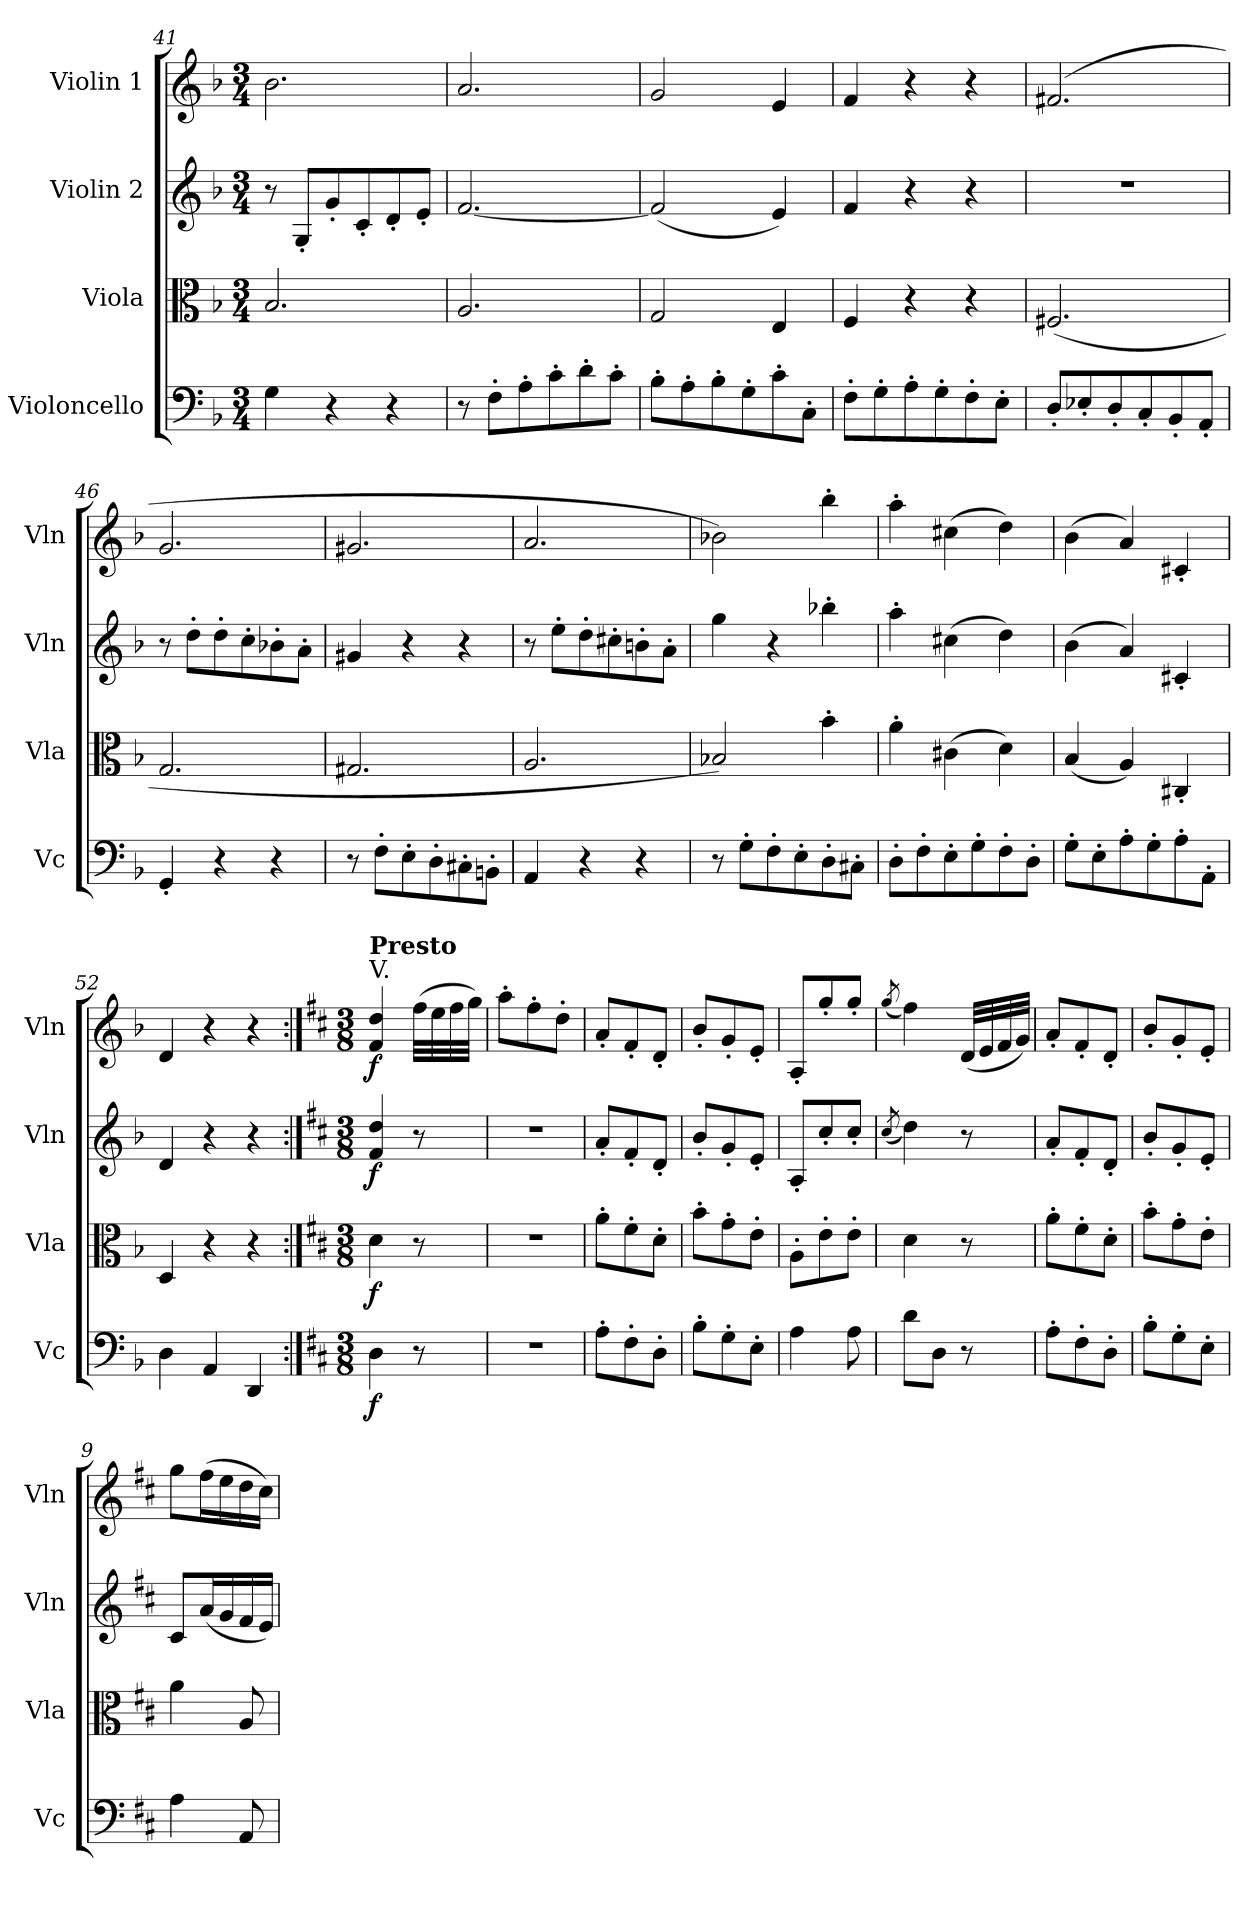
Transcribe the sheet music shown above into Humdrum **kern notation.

**kern	**dynam	**kern	**dynam	**kern	**dynam	**kern	**dynam
*part4	*part4	*part3	*part3	*part2	*part2	*part1	*part1
*staff4	*staff4	*staff3	*staff3	*staff2	*staff2	*staff1	*staff1
*I"Violoncello	*	*I"Viola	*	*I"Violin 2	*	*I"Violin 1	*
*I'Vc	*	*I'Vla	*	*I'Vln	*	*I'Vln	*
*clefF4	*	*clefC3	*	*clefG2	*	*clefG2	*
*k[b-]	*	*k[b-]	*	*k[b-]	*	*k[b-]	*
*M3/4	*	*M3/4	*	*M3/4	*	*M3/4	*
=41	=41	=41	=41	=41	=41	=41	=41
4G\	.	2.B-/	.	8r	.	2.b-\	.
.	.	.	.	8G'/L	.	.	.
4r	.	.	.	8g'/	.	.	.
.	.	.	.	8c'/	.	.	.
4r	.	.	.	8d'/	.	.	.
.	.	.	.	8e'/J	.	.	.
=42	=42	=42	=42	=42	=42	=42	=42
8r	.	2.A/	.	[2.f/	.	2.a/	.
8F'\L	.	.	.	.	.	.	.
8A'\	.	.	.	.	.	.	.
8c'\	.	.	.	.	.	.	.
8d'\	.	.	.	.	.	.	.
8c'\J	.	.	.	.	.	.	.
!!LO:LB:g=z
=43	=43	=43	=43	=43	=43	=43	=43
8B-'\L	.	2G/	.	(2f/]	.	2g/	.
8A'\	.	.	.	.	.	.	.
8B-'\	.	.	.	.	.	.	.
8G'\	.	.	.	.	.	.	.
8c'\	.	4E/	.	4e/)	.	4e/	.
8C'\J	.	.	.	.	.	.	.
=44	=44	=44	=44	=44	=44	=44	=44
8F'\L	.	4F/	.	4f/	.	4f/	.
8G'\	.	.	.	.	.	.	.
8A'\	.	4r	.	4r	.	4r	.
8G'\	.	.	.	.	.	.	.
8F'\	.	4r	.	4r	.	4r	.
8E'\J	.	.	.	.	.	.	.
=45	=45	=45	=45	=45	=45	=45	=45
8D'/L	.	(2.F#X/	.	2.r	.	(2.f#X/	.
8E-X'/	.	.	.	.	.	.	.
8D'/	.	.	.	.	.	.	.
8C'/	.	.	.	.	.	.	.
8BB-'/	.	.	.	.	.	.	.
8AA'/J	.	.	.	.	.	.	.
=46	=46	=46	=46	=46	=46	=46	=46
4GG'/	.	2.G/	.	8r	.	2.g/	.
.	.	.	.	8dd'\L	.	.	.
4r	.	.	.	8dd'\	.	.	.
.	.	.	.	8cc'\	.	.	.
4r	.	.	.	8b-X'\	.	.	.
.	.	.	.	8a'\J	.	.	.
=47	=47	=47	=47	=47	=47	=47	=47
8r	.	2.G#X/	.	4g#X/	.	2.g#X/	.
8F'\L	.	.	.	.	.	.	.
8E'\	.	.	.	4r	.	.	.
8D'\	.	.	.	.	.	.	.
8C#X'\	.	.	.	4r	.	.	.
8BBn'\J	.	.	.	.	.	.	.
!!LO:LB:g=z
=48	=48	=48	=48	=48	=48	=48	=48
4AA/	.	2.A/	.	8r	.	2.a/	.
.	.	.	.	8ee'\L	.	.	.
4r	.	.	.	8dd'\	.	.	.
.	.	.	.	8cc#X'\	.	.	.
4r	.	.	.	8bn'\	.	.	.
.	.	.	.	8a'\J	.	.	.
=49	=49	=49	=49	=49	=49	=49	=49
8r	.	2B-X/)	.	4gg\	.	2b-X\)	.
8G'\L	.	.	.	.	.	.	.
8F'\	.	.	.	4r	.	.	.
8E'\	.	.	.	.	.	.	.
8D'\	.	4b-'\	.	4bb-X'\	.	4bb-'\	.
8C#X'\J	.	.	.	.	.	.	.
=50	=50	=50	=50	=50	=50	=50	=50
8D'\L	.	4a'\	.	4aa'\	.	4aa'\	.
8F'\	.	.	.	.	.	.	.
8E'\	.	(4c#X\	.	(4cc#X\	.	(4cc#X\	.
8G'\	.	.	.	.	.	.	.
8F'\	.	4d\)	.	4dd\)	.	4dd\)	.
8D'\J	.	.	.	.	.	.	.
=51	=51	=51	=51	=51	=51	=51	=51
8G'\L	.	(4B-/	.	(4b-\	.	(4b-\	.
8E'\	.	.	.	.	.	.	.
8A'\	.	4A/)	.	4a/)	.	4a/)	.
8G'\	.	.	.	.	.	.	.
8A'\	.	4C#X'/	.	4c#X'/	.	4c#X'/	.
8AA'\J	.	.	.	.	.	.	.
=52	=52	=52	=52	=52	=52	=52	=52
4D\	.	4D/	.	4d/	.	4d/	.
4AA/	.	4r	.	4r	.	4r	.
4DD/	.	4r	.	4r	.	4r	.
!!LO:PB:g=z
=1:|!	=1:|!	=1:|!	=1:|!	=1:|!	=1:|!	=1:|!	=1:|!
*k[f#c#]	*	*k[f#c#]	*	*k[f#c#]	*	*k[f#c#]	*
*M3/8	*	*M3/8	*	*M3/8	*	*M3/8	*
!	!	!	!	!	!	!LO:TX:a:t=V.	!
!	!	!	!	!	!	!LO:TX:a:B:t=Presto	!
!	!LO:DY:b	!	!LO:DY:b	!	!LO:DY:b	!	!LO:DY:b
4D\	f	4d\	f	4f#/ 4dd/	f	4f#/ 4dd/	f
8r	.	8r	.	8r	.	(32ff#\LLL	.
.	.	.	.	.	.	32ee\	.
.	.	.	.	.	.	32ff#\	.
.	.	.	.	.	.	32gg\JJJ)	.
=2	=2	=2	=2	=2	=2	=2	=2
4.r	.	4.r	.	4.r	.	8aa'\L	.
.	.	.	.	.	.	8ff#'\	.
.	.	.	.	.	.	8dd'\J	.
=3	=3	=3	=3	=3	=3	=3	=3
8A'\L	.	8a'\L	.	8a'/L	.	8a'/L	.
8F#'\	.	8f#'\	.	8f#'/	.	8f#'/	.
8D'\J	.	8d'\J	.	8d'/J	.	8d'/J	.
=4	=4	=4	=4	=4	=4	=4	=4
8B'\L	.	8b'\L	.	8b'/L	.	8b'/L	.
8G'\	.	8g'\	.	8g'/	.	8g'/	.
8E'\J	.	8e'\J	.	8e'/J	.	8e'/J	.
=5	=5	=5	=5	=5	=5	=5	=5
4A\	.	8A'\L	.	8A'/L	.	8A'/L	.
.	.	8e'\	.	8cc#'/	.	8gg'/	.
8A\	.	8e'\J	.	8cc#'/J	.	8gg'/J	.
=6	=6	=6	=6	=6	=6	=6	=6
.	.	.	.	(8qcc#/	.	(8qgg/	.
8d\L	.	4d\	.	4dd\)	.	4ff#\)	.
8D\J	.	.	.	.	.	.	.
8r	.	8r	.	8r	.	(32d/LLL	.
.	.	.	.	.	.	32e/	.
.	.	.	.	.	.	32f#/	.
.	.	.	.	.	.	32g/JJJ)	.
=7	=7	=7	=7	=7	=7	=7	=7
8A'\L	.	8a'\L	.	8a'/L	.	8a'/L	.
8F#'\	.	8f#'\	.	8f#'/	.	8f#'/	.
8D'\J	.	8d'\J	.	8d'/J	.	8d'/J	.
!!LO:LB:g=z
=8	=8	=8	=8	=8	=8	=8	=8
8B'\L	.	8b'\L	.	8b'/L	.	8b'/L	.
8G'\	.	8g'\	.	8g'/	.	8g'/	.
8E'\J	.	8e'\J	.	8e'/J	.	8e'/J	.
=9	=9	=9	=9	=9	=9	=9	=9
4A\	.	4a\	.	8c#/L	.	8gg\L	.
.	.	.	.	(16a/L	.	(16ff#\L	.
.	.	.	.	16g/	.	16ee\	.
8AA/	.	8A/	.	16f#/	.	16dd\	.
.	.	.	.	16e/JJ)	.	16cc#\JJ)	.
=	=	=	=	=	=	=	=
*-	*-	*-	*-	*-	*-	*-	*-
